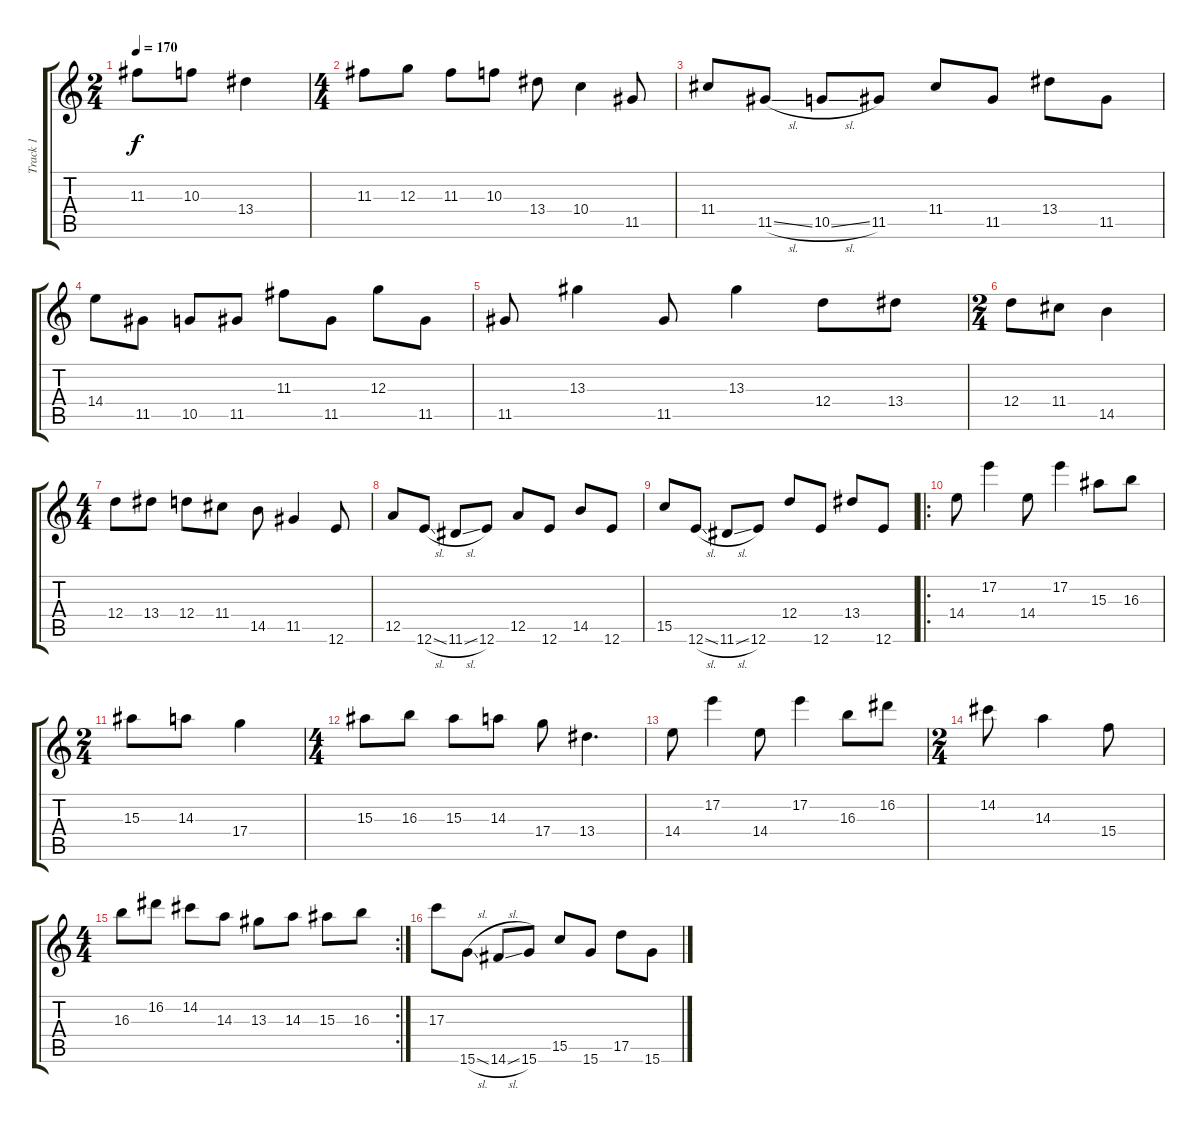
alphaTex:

\track ("Track 1" "Track 1") {instrument electricguitarjazz}
\staff {score tabs}
\tuning (E4 B3 G3 D3 A2 E2) {hide}
\ts (2 4)
\tempo 170
\clef g2
\ks c
11.3.8{dy f} 10.3.8 13.4.4 |
\ts (4 4)
11.3.8 12.3.8 11.3.8 10.3.8 13.4.8 10.4.4 11.5.8 |
11.4.8 11.5{sl}.8 10.5{sl}.8 11.5.8 11.4.8 11.5.8 13.4.8 11.5.8 |
14.4.8 11.5.8 10.5.8 11.5.8 11.3.8 11.5.8 12.3.8 11.5.8 |
11.5.8 13.3.4 11.5.8 13.3.4 12.4.8 13.4.8 |
\ts (2 4)
12.4.8 11.4.8 14.5.4 |
\ts (4 4)
12.4.8 13.4.8 12.4.8 11.4.8 14.5.8 11.5.4 12.6.8 |
12.5.8 12.6{sl}.8 11.6{sl}.8 12.6.8 12.5.8 12.6.8 14.5.8 12.6.8 |
15.5.8 12.6{sl}.8 11.6{sl}.8 12.6.8 12.4.8 12.6.8 13.4.8 12.6.8 |
\ro
14.4.8 17.2.4 14.4.8 17.2.4 15.3.8 16.3.8 |
\ts (2 4)
15.3.8 14.3.8 17.4.4 |
\ts (4 4)
15.3.8 16.3.8 15.3.8 14.3.8 17.4.8 13.4.4{d} |
14.4.8 17.2.4 14.4.8 17.2.4 16.3.8 16.2.8 |
\ts (2 4)
14.2.8 14.3.4 15.4.8 |
\rc 2
\ts (4 4)
16.3.8 16.2.8 14.2.8 14.3.8 13.3.8 14.3.8 15.3.8 16.3.8 |
17.3.8 15.6{sl}.8 14.6{sl}.8 15.6.8 15.5.8 15.6.8 17.5.8 15.6.8
